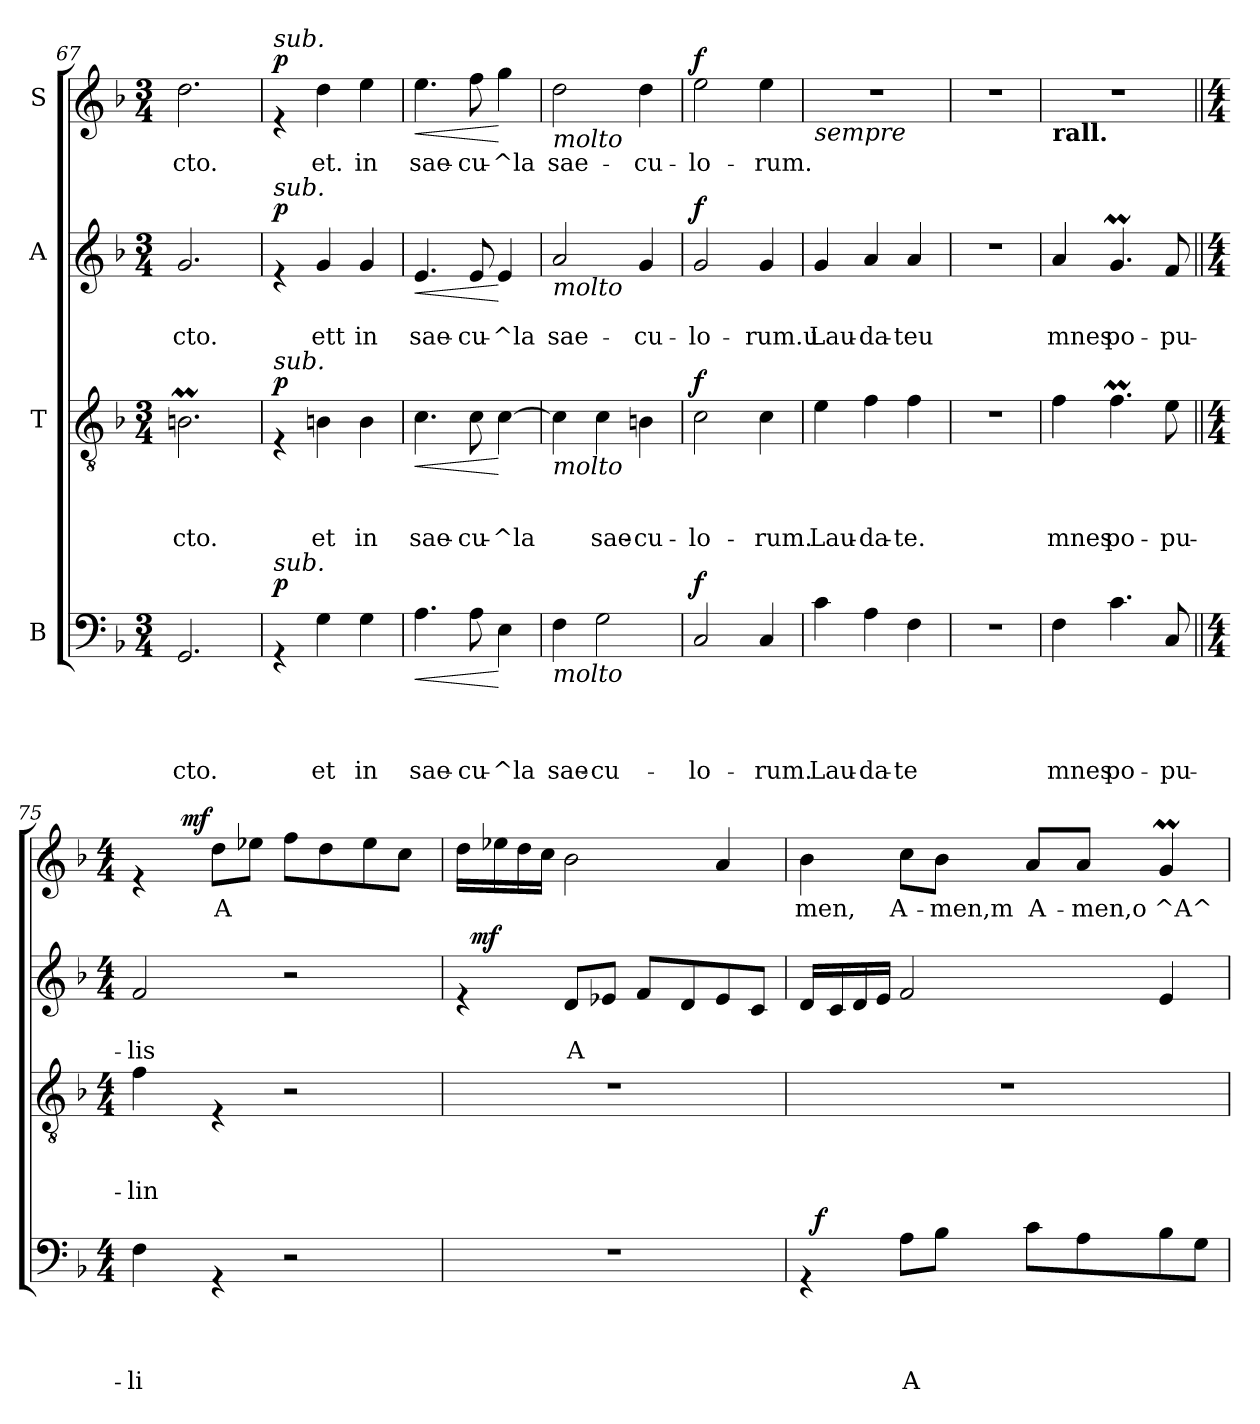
**kern	**text	**text	**text	**text	**dynam	**kern	**text	**text	**text	**dynam	**kern	**text	**text	**dynam	**kern	**text	**dynam
*part4	*part4	*part4	*part4	*part4	*part4	*part3	*part3	*part3	*part3	*part3	*part2	*part2	*part2	*part2	*part1	*part1	*part1
*staff4	*staff4	*staff4	*staff4	*staff4	*staff4	*staff3	*staff3	*staff3	*staff3	*staff3	*staff2	*staff2	*staff2	*staff2	*staff1	*staff1	*staff1
*I"B	*	*	*	*	*	*I"T	*	*	*	*	*I"A	*	*	*	*I"S	*	*
*clefF4	*	*	*	*	*	*clefGv2	*	*	*	*	*clefG2	*	*	*	*clefG2	*	*
*k[b-]	*	*	*	*	*	*k[b-]	*	*	*	*	*k[b-]	*	*	*	*k[b-]	*	*
*F:	*	*	*	*	*	*F:	*	*	*	*	*F:	*	*	*	*F:	*	*
*M3/4	*	*	*	*	*	*M3/4	*	*	*	*	*M3/4	*	*	*	*M3/4	*	*
=67	=67	=67	=67	=67	=67	=67	=67	=67	=67	=67	=67	=67	=67	=67	=67	=67	=67
!	!	!	!	!LO:LY:b	!	!	!	!	!LO:LY:b	!	!	!	!LO:LY:b	!	!	!LO:LY:b	!
2.GG/	.	.	.	cto.	.	2.Bnm\	.	.	cto.	.	2.g/	.	cto.	.	2.dd\	cto.	.
=68	=68	=68	=68	=68	=68	=68	=68	=68	=68	=68	=68	=68	=68	=68	=68	=68	=68
!	!	!	!	!	!	!	!	!	!	!	!	!	!	!	!LO:TX:a:i:t=sub.	!	!
!	!	!	!	!	!	!	!	!	!	!	!LO:TX:a:i:t=sub.	!	!	!	!	!	!
!	!	!	!	!	!	!LO:TX:a:i:t=sub.	!	!	!	!	!	!	!	!	!	!	!
!LO:TX:a:i:t=sub.	!	!	!	!	!	!	!	!	!	!	!	!	!	!	!	!	!
!	!	!	!	!	!LO:DY:a	!	!	!	!	!LO:DY:a	!	!	!	!LO:DY:a	!	!	!LO:DY:a
4rGG	.	.	.	.	p	4rE	.	.	.	p	4re	.	.	p	4re	.	p
!	!	!	!	!LO:LY:b	!	!	!	!	!LO:LY:b	!	!	!	!LO:LY:b	!	!	!LO:LY:b	!
4G\	.	.	.	et	.	4Bn\	.	.	et	.	4g/	.	ett	.	4dd\	et.	.
!	!	!	!	!LO:LY:b	!	!	!	!	!LO:LY:b	!	!	!	!LO:LY:b	!	!	!LO:LY:b	!
4G\	.	.	.	in	.	4B\	.	.	in	.	4g/	.	in	.	4ee\	in	.
=69	=69	=69	=69	=69	=69	=69	=69	=69	=69	=69	=69	=69	=69	=69	=69	=69	=69
!	!	!	!	!LO:LY:b	!LO:HP:b	!	!	!	!LO:LY:b	!LO:HP:b	!	!	!LO:LY:b	!LO:HP:b	!	!LO:LY:b	!LO:HP:b
4.A\	.	.	.	sae-	<	4.c\	.	.	sae-	<	4.e/	.	sae-	<	4.ee\	sae-	<
!	!	!	!	!LO:LY:b	!	!	!	!	!LO:LY:b	!	!	!	!LO:LY:b	!	!	!LO:LY:b	!
8A\	.	.	.	-cu-	.	8c\	.	.	-cu-	.	8e/	.	-cu-	.	8ff\	-cu-	.
!	!	!	!	!LO:LY:b	!	!	!	!	!LO:LY:b	!	!	!	!LO:LY:b	!	!	!LO:LY:b	!
4E\	.	.	.	-^la	[	[>4c\	.	.	-^la	[	4e/	.	-^la	[	4gg\	-^la	[
=70	=70	=70	=70	=70	=70	=70	=70	=70	=70	=70	=70	=70	=70	=70	=70	=70	=70
!	!	!	!	!	!	!	!	!	!	!	!	!	!	!	!LO:TX:b:i:t=molto	!	!
!	!	!	!	!	!	!	!	!	!	!	!LO:TX:b:i:t=molto	!	!	!	!	!	!
!	!	!	!	!	!	!LO:TX:b:i:t=molto	!	!	!	!	!	!	!	!	!	!	!
!LO:TX:b:i:t=molto	!	!	!	!	!	!	!	!	!	!	!	!	!	!	!	!	!
!	!	!	!	!LO:LY:b	!	!	!	!	!	!	!	!	!LO:LY:b	!	!	!LO:LY:b	!
4F\	.	.	.	sae-	.	4c\]	.	.	.	.	2a/	.	sae-	.	2dd\	sae-	.
!	!	!	!	!LO:LY:b	!	!	!	!	!LO:LY:b	!	!	!	!	!	!	!	!
2G\	.	.	.	-cu-	.	4c\	.	.	sae-	.	.	.	.	.	.	.	.
!	!	!	!	!	!	!	!	!	!LO:LY:b	!	!	!	!LO:LY:b	!	!	!LO:LY:b	!
.	.	.	.	.	.	4Bn\	.	.	-cu-	.	4g/	.	-cu-	.	4dd\	-cu-	.
=71	=71	=71	=71	=71	=71	=71	=71	=71	=71	=71	=71	=71	=71	=71	=71	=71	=71
!	!	!	!	!LO:LY:b	!LO:DY:a	!	!	!	!LO:LY:b	!LO:DY:a	!	!	!LO:LY:b	!LO:DY:a	!	!LO:LY:b	!LO:DY:a
2C/	.	.	.	-lo-	f	2c\	.	.	-lo-	f	2g/	.	-lo-	f	2ee\	-lo-	f
!	!	!	!	!LO:LY:b	!	!	!	!	!LO:LY:b	!	!	!	!LO:LY:b	!	!	!LO:LY:b	!
4C/	.	.	.	-rum.	.	4c\	.	.	-rum.	.	4g/	.	-rum.u	.	4ee\	-rum.	.
!!LO:PB:g=z
=72	=72	=72	=72	=72	=72	=72	=72	=72	=72	=72	=72	=72	=72	=72	=72	=72	=72
!	!	!	!	!	!	!	!	!	!	!	!	!	!	!	!LO:TX:b:i:t=sempre	!	!
!	!	!	!	!LO:LY:b	!	!	!	!	!LO:LY:b	!	!	!	!LO:LY:b	!	!	!	!
4c\	.	.	.	Lau-	.	4e\	.	.	Lau-	.	4g/	.	Lau-	.	2.r	.	.
!	!	!	!	!LO:LY:b	!	!	!	!	!LO:LY:b	!	!	!	!LO:LY:b	!	!	!	!
4A\	.	.	.	-da-	.	4f\	.	.	-da-	.	4a/	.	-da-	.	.	.	.
!	!	!	!	!LO:LY:b	!	!	!	!	!LO:LY:b	!	!	!	!LO:LY:b	!	!	!	!
4F\	.	.	.	-te	.	4f\	.	.	-te.	.	4a/	.	-teu	.	.	.	.
=73	=73	=73	=73	=73	=73	=73	=73	=73	=73	=73	=73	=73	=73	=73	=73	=73	=73
2.r	.	.	.	.	.	2.r	.	.	.	.	2.r	.	.	.	2.r	.	.
=74	=74	=74	=74	=74	=74	=74	=74	=74	=74	=74	=74	=74	=74	=74	=74	=74	=74
!	!	!	!	!	!	!	!	!	!	!	!	!	!	!	!LO:TX:b:B:t=rall.	!	!
!	!	!	!	!LO:LY:b	!	!	!	!	!LO:LY:b	!	!	!	!LO:LY:b	!	!	!	!
4F\	.	.	.	mnes	.	4f\	.	.	mnes	.	4a/	.	mnes	.	2.r	.	.
!	!	!	!	!LO:LY:b	!	!	!	!	!LO:LY:b	!	!	!	!LO:LY:b	!	!	!	!
4.c\	.	.	.	po-	.	4.fM\	.	.	po-	.	4.gM/	.	po-	.	.	.	.
!	!	!	!	!LO:LY:b	!	!	!	!	!LO:LY:b	!	!	!	!LO:LY:b	!	!	!	!
8C/	.	.	.	-pu-	.	8e\	.	.	-pu-	.	8f/	.	-pu-	.	.	.	.
=75||	=75||	=75||	=75||	=75||	=75||	=75||	=75||	=75||	=75||	=75||	=75||	=75||	=75||	=75||	=75||	=75||	=75||
*M4/4	*	*	*	*	*	*M4/4	*	*	*	*	*M4/4	*	*	*	*M4/4	*	*
!	!	!	!	!LO:LY:b	!	!	!	!	!LO:LY:b	!	!	!	!LO:LY:b	!	!	!	!
*	*	*	*	*	*	*	*	*	*	*	*	*	*	*	*^	*	*
4F\	.	.	.	-li	.	4f\	.	.	-lin	.	2f/	.	-lis	.	4re	8ryy	.	.
.	.	.	.	.	.	.	.	.	.	.	.	.	.	.	.	32ryy	.	.
!	!	!	!	!	!	!	!	!	!	!	!	!	!	!	!	!	!	!LO:DY:a
.	.	.	.	.	.	.	.	.	.	.	.	.	.	.	.	2ryy	.	mf
!	!	!	!	!	!	!	!	!	!	!	!	!	!	!	!	!	!LO:LY:b	!
4rGG	.	.	.	.	.	4rE	.	.	.	.	.	.	.	.	8dd\L	.	A	.
.	.	.	.	.	.	.	.	.	.	.	.	.	.	.	8ee-X\J	.	.	.
2r	.	.	.	.	.	2r	.	.	.	.	2r	.	.	.	8ff\L	.	.	.
.	.	.	.	.	.	.	.	.	.	.	.	.	.	.	8dd\	.	.	.
.	.	.	.	.	.	.	.	.	.	.	.	.	.	.	.	4ryy	.	.
.	.	.	.	.	.	.	.	.	.	.	.	.	.	.	8ee-\	.	.	.
.	.	.	.	.	.	.	.	.	.	.	.	.	.	.	8cc\J	.	.	.
.	.	.	.	.	.	.	.	.	.	.	.	.	.	.	.	16.ryy	.	.
*	*	*	*	*	*	*	*	*	*	*	*	*	*	*	*v	*v	*	*
=76	=76	=76	=76	=76	=76	=76	=76	=76	=76	=76	=76	=76	=76	=76	=76	=76	=76
*	*	*	*	*	*	*	*	*	*	*	*^	*	*	*	*	*	*
1r	.	.	.	.	.	1r	.	.	.	.	4re	32ryy	.	.	.	16dd\LL	.	.
!	!	!	!	!	!	!	!	!	!	!	!	!	!	!	!LO:DY:a	!	!	!
.	.	.	.	.	.	.	.	.	.	.	.	2ryy	.	.	mf	.	.	.
.	.	.	.	.	.	.	.	.	.	.	.	.	.	.	.	16ee-X\	.	.
.	.	.	.	.	.	.	.	.	.	.	.	.	.	.	.	16dd\	.	.
.	.	.	.	.	.	.	.	.	.	.	.	.	.	.	.	16cc\JJ	.	.
!	!	!	!	!	!	!	!	!	!	!	!	!	!	!LO:LY:b	!	!	!	!
.	.	.	.	.	.	.	.	.	.	.	8d/L	.	.	A	.	2b-\	.	.
.	.	.	.	.	.	.	.	.	.	.	8e-X/J	.	.	.	.	.	.	.
.	.	.	.	.	.	.	.	.	.	.	8f/L	.	.	.	.	.	.	.
.	.	.	.	.	.	.	.	.	.	.	.	4...ryy	.	.	.	.	.	.
.	.	.	.	.	.	.	.	.	.	.	8d/	.	.	.	.	.	.	.
.	.	.	.	.	.	.	.	.	.	.	8e-/	.	.	.	.	4a/	.	.
.	.	.	.	.	.	.	.	.	.	.	8c/J	.	.	.	.	.	.	.
!!LO:LB:g=z
=77	=77	=77	=77	=77	=77	=77	=77	=77	=77	=77	=77	=77	=77	=77	=77	=77	=77	=77
!	!	!	!	!	!	!	!	!	!	!	!	!	!	!	!	!	!LO:LY:b	!
*^	*	*	*	*	*	*	*	*	*	*	*v	*v	*	*	*	*	*	*
4rGG	32ryy	.	.	.	.	.	1r	.	.	.	.	16d/LL	.	.	.	4b-\	men,	.
!	!	!	!	!	!	!LO:DY:a	!	!	!	!	!	!	!	!	!	!	!	!
.	2ryy	.	.	.	.	f	.	.	.	.	.	.	.	.	.	.	.	.
.	.	.	.	.	.	.	.	.	.	.	.	16c/	.	.	.	.	.	.
.	.	.	.	.	.	.	.	.	.	.	.	16d/	.	.	.	.	.	.
.	.	.	.	.	.	.	.	.	.	.	.	16e/JJ	.	.	.	.	.	.
!	!	!	!	!	!LO:LY:b	!	!	!	!	!	!	!	!	!	!	!	!LO:LY:b	!
8A\L	.	.	.	.	A	.	.	.	.	.	.	2f/	.	.	.	8cc\L	A-	.
!	!	!	!	!	!	!	!	!	!	!	!	!	!	!	!	!	!LO:LY:b	!
8B-\J	.	.	.	.	.	.	.	.	.	.	.	.	.	.	.	8b-\J	-men,m	.
!	!	!	!	!	!	!	!	!	!	!	!	!	!	!	!	!	!LO:LY:b	!
8c\L	.	.	.	.	.	.	.	.	.	.	.	.	.	.	.	8a/L	A-	.
.	4...ryy	.	.	.	.	.	.	.	.	.	.	.	.	.	.	.	.	.
!	!	!	!	!	!	!	!	!	!	!	!	!	!	!	!	!	!LO:LY:b	!
8A\	.	.	.	.	.	.	.	.	.	.	.	.	.	.	.	8a/J	-men,o	.
!	!	!	!	!	!	!	!	!	!	!	!	!	!	!	!	!	!LO:LY:b	!
8B-\	.	.	.	.	.	.	.	.	.	.	.	4e/	.	.	.	4gM/	^A^-	.
8G\J	.	.	.	.	.	.	.	.	.	.	.	.	.	.	.	.	.	.
*v	*v	*	*	*	*	*	*	*	*	*	*	*	*	*	*	*	*	*
=	=	=	=	=	=	=	=	=	=	=	=	=	=	=	=	=	=
*-	*-	*-	*-	*-	*-	*-	*-	*-	*-	*-	*-	*-	*-	*-	*-	*-	*-
